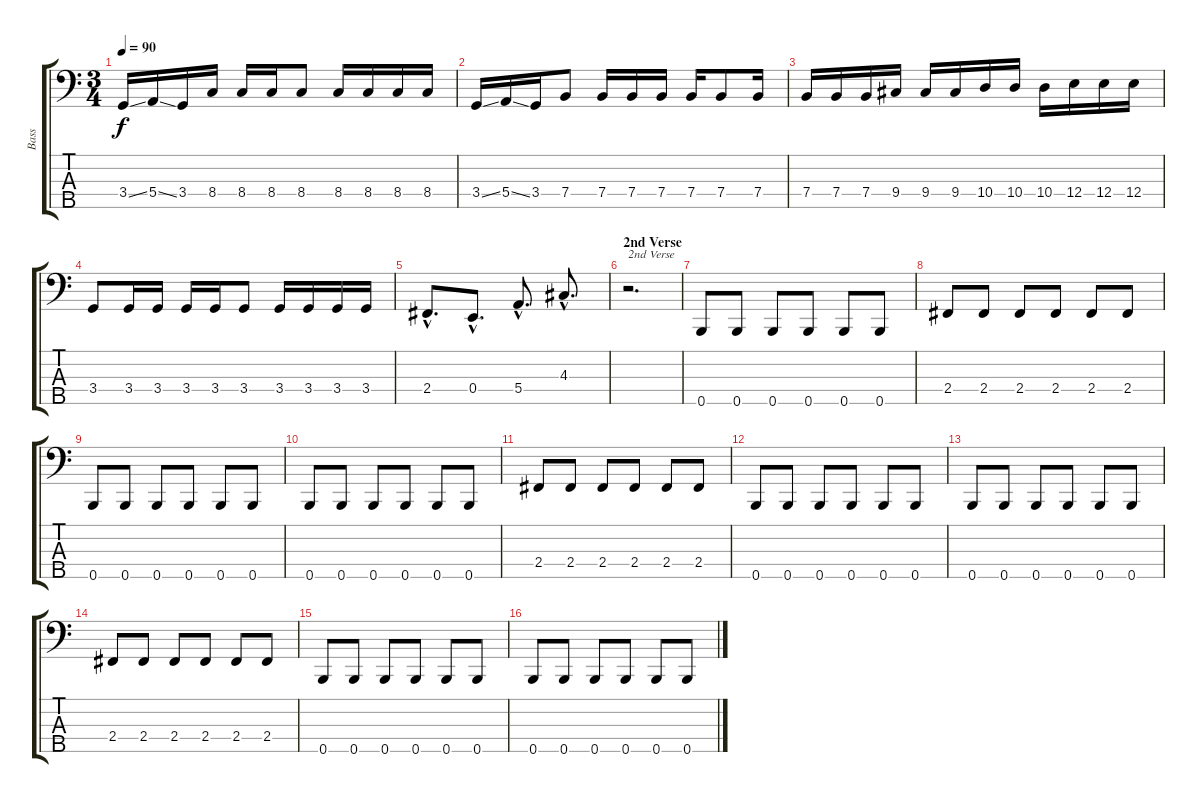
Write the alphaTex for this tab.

\track ("Bass" "Bass") {instrument electricbassfinger}
\staff {score tabs}
\tuning (G2 D2 A1 E1 B0) {hide}
\ts (3 4)
\tempo 90
\clef f4
\ks c
3.4{ss}.16{dy f} 5.4{ss}.16 3.4.16 8.4.16 8.4.16 8.4.16 8.4.8 8.4.16 8.4.16 8.4.16 8.4.16 |
3.4{ss}.16 5.4{ss}.16 3.4.16 7.4.8 7.4.16 7.4.16 7.4.16 7.4.16 7.4.8 7.4.16 |
7.4.16 7.4.16 7.4.16 9.4.16 9.4.16 9.4.16 10.4.16 10.4.16 10.4.16 12.4.16 12.4.16 12.4.16 |
3.4.8 3.4.16 3.4.16 3.4.16 3.4.16 3.4.8 3.4.16 3.4.16 3.4.16 3.4.16 |
2.4{hac}.8{d} 0.4{hac}.8{d} 5.4{hac}.8{d} 4.3{hac}.8{d} |
\section ("" "2nd Verse")
r.2{d txt "2nd Verse"} |
0.5.8 0.5.8 0.5.8 0.5.8 0.5.8 0.5.8 |
2.4.8 2.4.8 2.4.8 2.4.8 2.4.8 2.4.8 |
0.5.8 0.5.8 0.5.8 0.5.8 0.5.8 0.5.8 |
0.5.8 0.5.8 0.5.8 0.5.8 0.5.8 0.5.8 |
2.4.8 2.4.8 2.4.8 2.4.8 2.4.8 2.4.8 |
0.5.8 0.5.8 0.5.8 0.5.8 0.5.8 0.5.8 |
0.5.8 0.5.8 0.5.8 0.5.8 0.5.8 0.5.8 |
2.4.8 2.4.8 2.4.8 2.4.8 2.4.8 2.4.8 |
0.5.8 0.5.8 0.5.8 0.5.8 0.5.8 0.5.8 |
0.5.8 0.5.8 0.5.8 0.5.8 0.5.8 0.5.8
